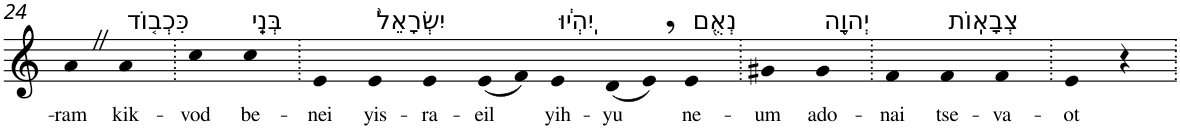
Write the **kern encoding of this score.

**kern	**text
*part1	*part1
*staff1	*staff1
*I"Piano	*
*I'Pno	*
!!LO:PB:g=z
*clefG2	*
*k[]	*
=24	=24
!	!LO:LY:b
4aZ	-ram
!LO:TX:a:t=כִּכְב֤וֹד	!
!	!LO:LY:b
4a	kik-
=25.	=25.
!	!LO:LY:b
4cc	-vod
!LO:TX:a:t=בְּנֵֽי	!
!	!LO:LY:b
4cc	be-
=26.	=26.
!	!LO:LY:b
4e	-nei
!LO:TX:a:t=יִשְׂרָאֵל֙	!
!	!LO:LY:b
4e	yis-
!	!LO:LY:b
4e	-ra-
!	!LO:LY:b
(8e	-eil
8f)	.
!LO:TX:a:t=יִֽהְי֔וּ	!
!	!LO:LY:b
4e	yih-
!	!LO:LY:b
(8d	-yu
8e,)	.
!LO:TX:a:t=נְאֻ֖ם	!
!	!LO:LY:b
4e	ne-
=27.	=27.
!	!LO:LY:b
4g#X	-um
!LO:TX:a:t=יְהוָ֥ה	!
!	!LO:LY:b
4g#	ado-
=28.	=28.
!	!LO:LY:b
4f	-nai
!LO:TX:a:t=צְבָאֽוֹת	!
!	!LO:LY:b
4f	tse-
!	!LO:LY:b
4f	-va-
=29.	=29.
!	!LO:LY:b
4e	-ot
4r	.
=.	=.
*-	*-
